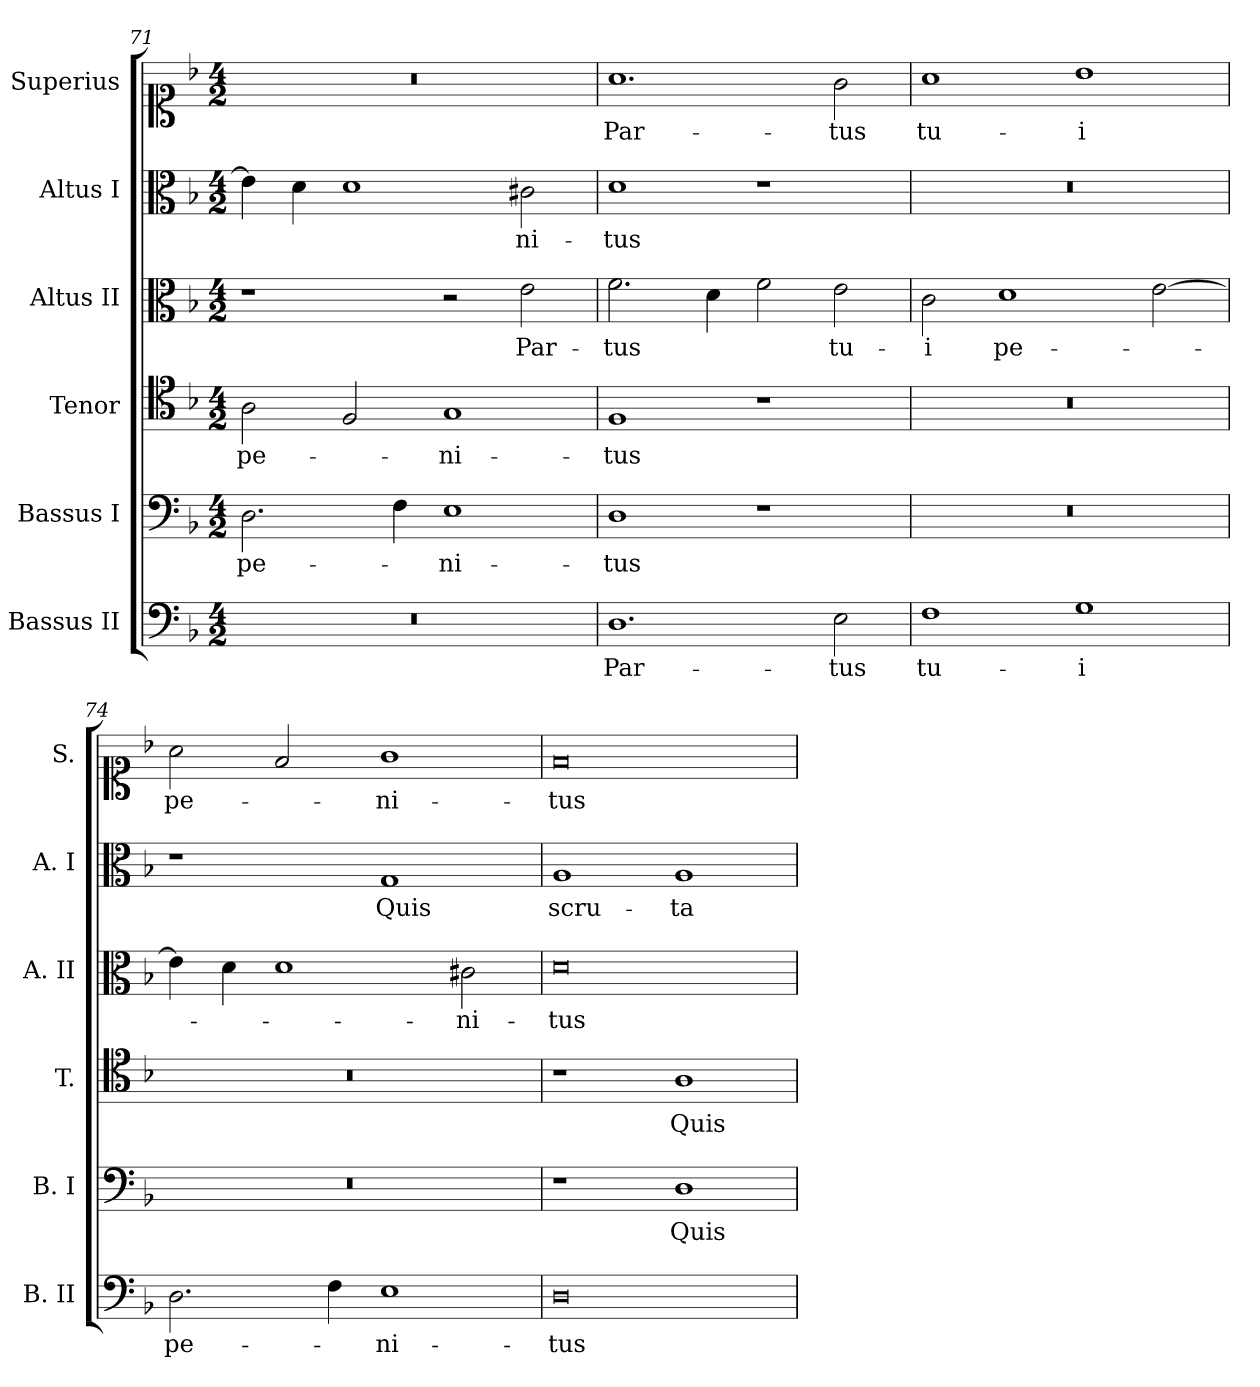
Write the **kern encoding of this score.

**kern	**text	**kern	**text	**kern	**text	**kern	**text	**kern	**text	**kern	**text
*part6	*part6	*part5	*part5	*part4	*part4	*part3	*part3	*part2	*part2	*part1	*part1
*staff6	*staff6	*staff5	*staff5	*staff4	*staff4	*staff3	*staff3	*staff2	*staff2	*staff1	*staff1
*I"Bassus II	*	*I"Bassus I	*	*I"Tenor	*	*I"Altus II	*	*I"Altus I	*	*I"Superius	*
*I'B. II	*	*I'B.  I	*	*I'T.	*	*I'A. II	*	*I'A. I	*	*I'S.	*
*clefF4	*	*clefF4	*	*clefC4	*	*clefC3	*	*clefC3	*	*clefC1	*
*k[b-]	*	*k[b-]	*	*k[b-]	*	*k[b-]	*	*k[b-]	*	*k[b-]	*
*F:	*	*F:	*	*F:	*	*F:	*	*F:	*	*F:	*
*M4/2	*	*M4/2	*	*M4/2	*	*M4/2	*	*M4/2	*	*M4/2	*
=71	=71	=71	=71	=71	=71	=71	=71	=71	=71	=71	=71
0r	.	2.D\	pe-	2A\	pe-	1r	.	4e\]	.	0r	.
.	.	.	.	.	.	.	.	4d\	.	.	.
.	.	.	.	2F/	.	.	.	1d	.	.	.
.	.	4F\	.	.	.	.	.	.	.	.	.
.	.	1E	-ni-	1G	-ni-	2r	.	.	.	.	.
.	.	.	.	.	.	2e\	Par-	2c#i\	-ni-	.	.
!!LO:LB:g=z
=72	=72	=72	=72	=72	=72	=72	=72	=72	=72	=72	=72
1.D	Par-	1D	-tus	1F	-tus	2.f\	-tus	1d	-tus	1.a	Par-
.	.	.	.	.	.	4d\	.	.	.	.	.
.	.	1r	.	1r	.	2f\	.	1r	.	.	.
2E\	-tus	.	.	.	.	2e\	tu-	.	.	2g\	-tus
=73	=73	=73	=73	=73	=73	=73	=73	=73	=73	=73	=73
1F	tu-	0r	.	0r	.	2c\	-i	0r	.	1a	tu-
.	.	.	.	.	.	1d	pe-	.	.	.	.
1G	-i	.	.	.	.	.	.	.	.	1b-	-i
.	.	.	.	.	.	[2e\	.	.	.	.	.
=74	=74	=74	=74	=74	=74	=74	=74	=74	=74	=74	=74
2.D\	pe-	0r	.	0r	.	4e\]	.	1r	.	2a\	pe-
.	.	.	.	.	.	4d\	.	.	.	.	.
.	.	.	.	.	.	1d	.	.	.	2f/	.
4F\	.	.	.	.	.	.	.	.	.	.	.
1E	-ni-	.	.	.	.	.	.	1G	Quis	1g	-ni-
.	.	.	.	.	.	2c#i\	-ni-	.	.	.	.
=75	=75	=75	=75	=75	=75	=75	=75	=75	=75	=75	=75
0D	-tus	1r	.	1r	.	0d	-tus	1A	scru-	0f	-tus
.	.	1D	Quis	1A	Quis	.	.	1A	-ta-	.	.
=	=	=	=	=	=	=	=	=	=	=	=
*-	*-	*-	*-	*-	*-	*-	*-	*-	*-	*-	*-
